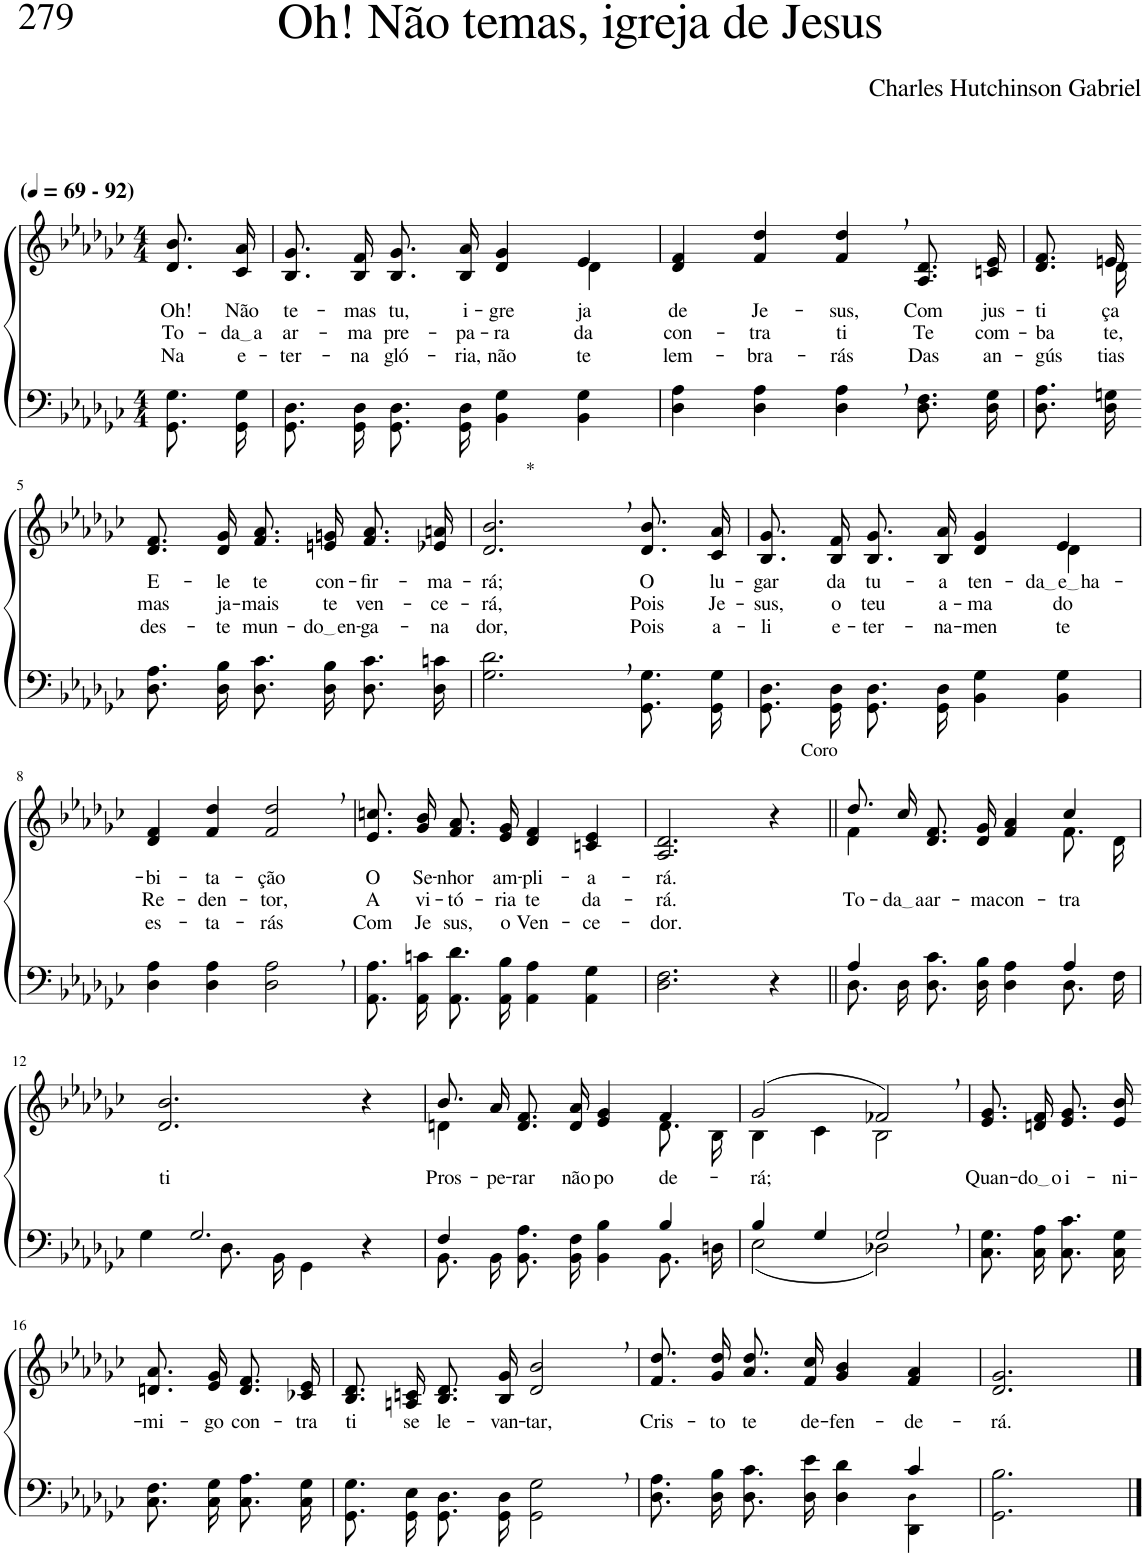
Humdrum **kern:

**kern	**kern	**text	**text	**text
*part2	*part1	*part1	*part1	*part1
*staff2	*staff1	*staff1	*staff1	*staff1
*I"Parte III e IV	*I"Parte I e II	*	*	*
*clefF4	*clefG2	*	*	*
*Trd-1c-2	*Trd-1c-2	*	*	*
*k[b-e-a-d-g-c-]	*k[b-e-a-d-g-c-]	*	*	*
*M4/4	*M4/4	*	*	*
*MM69	*MM69	*	*	*
=1	=1	=1	=1	=1
!	!LO:TX:a:B:t=(	!	!	!
!	!LO:TX:a:B:t=- 92)	!	!	!
!	!	!LO:LY:b	!LO:LY:b	!LO:LY:b
8.GG-/ 8.G-/L	8.d-/ 8.b-/L	Oh!	To-	Na
!	!	!LO:LY:b	!LO:LY:b	!LO:LY:b
16GG-/ 16G-/Jk	16c-/ 16a-/Jk	Não	da a	e-
=2	=2	=2	=2	=2
!	!	!LO:LY:b	!LO:LY:b	!LO:LY:b
*	*^	*	*	*
8.GG-/ 8.D-/L	8.B-/ 8.g-/L	2.ryy	te-	ar-	-ter-
!	!	!	!LO:LY:b	!LO:LY:b	!LO:LY:b
16GG-/ 16D-/Jk	16B-/ 16f/Jk	.	-mas	-ma	-na
!	!	!	!LO:LY:b	!LO:LY:b	!LO:LY:b
8.GG-/ 8.D-/L	8.B-/ 8.g-/L	.	tu,	pre-	gló-
!	!	!	!LO:LY:b	!LO:LY:b	!LO:LY:b
16GG-/ 16D-/Jk	16B-/ 16a-/Jk	.	i-	-pa-	-ria,
!	!	!	!LO:LY:b	!LO:LY:b	!LO:LY:b
4BB-\ 4G-\	4d-/ 4g-/	.	-gre-	-ra-	não
!	!	!	!LO:LY:b	!LO:LY:b	!LO:LY:b
4BB-\ 4G-\	4e-/	4d-\	-ja	-da	te
=3	=3	=3	=3	=3	=3
!	!	!	!LO:LY:b	!LO:LY:b	!LO:LY:b
*	*v	*v	*	*	*
4D-\ 4A-\	4d-/ 4f/	de	con-	lem-
!	!	!LO:LY:b	!LO:LY:b	!LO:LY:b
4D-\ 4A-\	4f/ 4dd-/	Je-	-tra	-bra-
!	!	!LO:LY:b	!LO:LY:b	!LO:LY:b
4D-\, 4A-\,	4f/, 4dd-/,	-sus,	ti	-rás
!	!	!LO:LY:b	!LO:LY:b	!LO:LY:b
8.D-\ 8.F\L	8.A-/ 8.d-/L	Com	Te	Das
!	!	!LO:LY:b	!LO:LY:b	!LO:LY:b
16D-\ 16G-\Jk	16cn/ 16e-/Jk	jus-	com-	an-
=4	=4	=4	=4	=4
!	!	!LO:LY:b	!LO:LY:b	!LO:LY:b
*	*^	*	*	*
8.D-\ 8.A-\L	8.d-/ 8.f/L	8.ryy	-ti-	-ba-	-gús-
!	!	!	!LO:LY:b	!LO:LY:b	!LO:LY:b
16D-\ 16Gn\Jk	16en/Jk	16d-\	ça	-te,	-tias
!!LO:LB:g=z
=5-	=5-	=5-	=5-	=5-	=5-
!	!	!	!LO:LY:b	!LO:LY:b	!LO:LY:b
*	*v	*v	*	*	*
8.D-\ 8.A-\L	8.d-/ 8.f/L	E-	mas	des-
!	!	!LO:LY:b	!LO:LY:b	!LO:LY:b
16D-\ 16B-\Jk	16d-/ 16g-/Jk	-le	ja-	-te
!	!	!LO:LY:b	!LO:LY:b	!LO:LY:b
8.D-\ 8.c-\L	8.f/ 8.a-/L	te	-mais	mun-
!	!	!LO:LY:b	!LO:LY:b	!LO:LY:b
16D-\ 16B-\Jk	16en/ 16gn/Jk	con-	te	do en
!	!	!LO:LY:b	!LO:LY:b	!LO:LY:b
8.D-\ 8.c-\L	8.f/ 8.a-/L	-fir-	ven-	-ga-
!	!	!LO:LY:b	!LO:LY:b	!LO:LY:b
16D-\ 16cn\Jk	16e-X/ 16an/Jk	-ma-	-ce-	-na
=6	=6	=6	=6	=6
!	!LO:TX:a:t=*	!	!	!
!	!	!LO:LY:b	!LO:LY:b	!LO:LY:b
2.G-\, 2.d-\,	2.d-/, 2.b-/,	-rá;	-rá,	dor,
!	!	!LO:LY:b	!LO:LY:b	!LO:LY:b
8.GG-/ 8.G-/L	8.d-/ 8.b-/L	O	Pois	Pois
!	!	!LO:LY:b	!LO:LY:b	!LO:LY:b
16GG-/ 16G-/Jk	16c-/ 16a-/Jk	lu-	Je-	a-
=7	=7	=7	=7	=7
!	!	!LO:LY:b	!LO:LY:b	!LO:LY:b
*	*^	*	*	*
8.GG-/ 8.D-/L	8.B-/ 8.g-/L	2.ryy	-gar	-sus,	-li
!	!	!	!LO:LY:b	!LO:LY:b	!LO:LY:b
16GG-/ 16D-/Jk	16B-/ 16f/Jk	.	da	o	e-
!	!	!	!LO:LY:b	!LO:LY:b	!LO:LY:b
8.GG-/ 8.D-/L	8.B-/ 8.g-/L	.	tu-	teu	-ter-
!	!	!	!LO:LY:b	!LO:LY:b	!LO:LY:b
16GG-/ 16D-/Jk	16B-/ 16a-/Jk	.	-a	a-	-na-
!	!	!	!LO:LY:b	!LO:LY:b	!LO:LY:b
4BB-\ 4G-\	4d-/ 4g-/	.	ten-	-ma-	-men-
!	!	!	!LO:LY:b	!	!
!	!	!	!	!LO:LY:b	!LO:LY:b
4BB-\ 4G-\	4e-/	4d-\	.	-do	-te
!!LO:LB:g=z
=8	=8	=8	=8	=8	=8
!	!	!	!LO:LY:b	!LO:LY:b	!LO:LY:b
*	*v	*v	*	*	*
4D-\ 4A-\	4d-/ 4f/	-bi-	Re-	es-
!	!	!LO:LY:b	!LO:LY:b	!LO:LY:b
4D-\ 4A-\	4f/ 4dd-/	-ta-	-den-	-ta-
!	!	!LO:LY:b	!LO:LY:b	!LO:LY:b
2D-\, 2A-\,	2f/, 2dd-/,	-ção	-tor,	-rás
=9	=9	=9	=9	=9
!	!	!LO:LY:b	!LO:LY:b	!LO:LY:b
8.AA-\ 8.A-\L	8.e-/ 8.ccn/L	O	A	Com
!	!	!LO:LY:b	!LO:LY:b	!LO:LY:b
16AA-\ 16cn\Jk	16g-/ 16b-/Jk	Se-	vi-	Je
!	!	!LO:LY:b	!LO:LY:b	!LO:LY:b
8.AA-\ 8.d-\L	8.f/ 8.a-/L	-nhor	-tó-	sus,
!	!	!LO:LY:b	!LO:LY:b	!LO:LY:b
16AA-\ 16B-\Jk	16e-/ 16g-/Jk	am-	-ria	o
!	!	!LO:LY:b	!LO:LY:b	!LO:LY:b
4AA-\ 4A-\	4d-/ 4f/	-pli-	te	Ven-
!	!	!LO:LY:b	!LO:LY:b	!LO:LY:b
4AA-\ 4G-\	4cn/ 4e-/	-a-	da-	-ce-
=10	=10	=10	=10	=10
!	!	!LO:LY:b	!LO:LY:b	!LO:LY:b
2.D-\ 2.F\	2.A-/ 2.d-/	-rá.	-rá.	-dor.
!	!LO:TX:a:t=Coro	!	!	!
4r	4r	.	.	.
=11||	=11||	=11||	=11||	=11||
*^	*^	*	*	*
!	!	!	!	!	!LO:LY:b	!
4A-/	8.D-\L	8.dd-/L	4f\	.	To-	.
!	!	!	!	!	!LO:LY:b	!
.	16D-\Jk	16cc-/Jk	.	.	da a	.
!	!	!	!	!	!LO:LY:b	!
2ryy	8.D-\ 8.c-\L	8.d-/ 8.f/L	2ryy	.	ar-	.
!	!	!	!	!	!LO:LY:b	!
.	16D-\ 16B-\Jk	16d-/ 16g-/Jk	.	.	-ma	.
!	!	!	!	!	!LO:LY:b	!
.	4D-\ 4A-\	4f/ 4a-/	.	.	con-	.
!	!	!	!	!	!LO:LY:b	!
4A-/	8.D-\L	4cc-/	8.f\L	.	-tra	.
.	16F\Jk	.	16d-\Jk	.	.	.
!!LO:LB:g=z
=12	=12	=12	=12	=12	=12	=12
!	!	!	!	!LO:LY:b	!	!
*	*	*v	*v	*	*	*
2.G-/	4G-\	2.d-/ 2.b-/	ti	.	.
.	8.D-\L	.	.	.	.
.	16BB-\Jk	.	.	.	.
.	4GG-\	.	.	.	.
4r	4ryy	4r	.	.	.
=13	=13	=13	=13	=13	=13
*	*	*^	*	*	*
!	!	!	!	!LO:LY:b	!	!
4F/	8.BB-\L	8.b-/L	4dn\	-Pros-	.	.
!	!	!	!	!LO:LY:b	!	!
.	16BB-\Jk	16a-/Jk	.	-pe-	.	.
!	!	!	!	!LO:LY:b	!	!
2ryy	8.BB-\ 8.A-\L	8.d/ 8.f/L	2ryy	-rar	.	.
!	!	!	!	!LO:LY:b	!	!
.	16BB-\ 16F\Jk	16d/ 16a-/Jk	.	não	.	.
!	!	!	!	!LO:LY:b	!	!
.	4BB-\ 4B-\	4e-/ 4g-/	.	po-	.	.
!	!	!	!	!LO:LY:b	!	!
4B-/	8.BB-\L	4f/	8.d\L	-de-	.	.
.	16Dn\Jk	.	16B-\Jk	.	.	.
=14	=14	=14	=14	=14	=14	=14
!	!	!	!	!LO:LY:b	!	!
4B-/	(2E-\	(2g-/	4B-\	-rá;	.	.
4G-/	.	.	4c-\	.	.	.
2G-,/	2D-X\)	2f-X,/)	2B-\	.	.	.
=15	=15	=15	=15	=15	=15	=15
!	!	!	!	!LO:LY:b	!	!
*v	*v	*	*	*	*	*
*	*v	*v	*	*	*
8.C-\ 8.G-\L	8.e-/ 8.g-/L	Quan-	.	.
!	!	!LO:LY:b	!	!
16C-\ 16A-\Jk	16dn/ 16f/Jk	do o	.	.
!	!	!LO:LY:b	!	!
8.C-\ 8.c-\L	8.e-/ 8.g-/L	i-	.	.
!	!	!LO:LY:b	!	!
16C-\ 16G-\Jk	16e-/ 16b-/Jk	-ni-	.	.
!!LO:LB:g=z
=16-	=16-	=16-	=16-	=16-
!	!	!LO:LY:b	!	!
8.C-\ 8.F\L	8.dn/ 8.a-/L	-mi-	.	.
!	!	!LO:LY:b	!	!
16C-\ 16G-\Jk	16e-/ 16g-/Jk	-go	.	.
!	!	!LO:LY:b	!	!
8.C-\ 8.A-\L	8.d/ 8.f/L	con-	.	.
!	!	!LO:LY:b	!	!
16C-\ 16G-\Jk	16c-X/ 16e-/Jk	-tra	.	.
=17	=17	=17	=17	=17
!	!	!LO:LY:b	!	!
8.GG-/ 8.G-/L	8.B-/ 8.d-/L	ti	.	.
!	!	!LO:LY:b	!	!
16GG-/ 16E-/Jk	16An/ 16cn/Jk	se	.	.
!	!	!LO:LY:b	!	!
8.GG-/ 8.D-/L	8.B-/ 8.d-/L	le-	.	.
!	!	!LO:LY:b	!	!
16GG-/ 16D-/Jk	16B-/ 16g-/Jk	-van-	.	.
!	!	!LO:LY:b	!	!
2GG-\, 2G-\,	2d-/, 2b-/,	-tar,	.	.
=18	=18	=18	=18	=18
*^	*	*	*	*
!	!	!	!LO:LY:b	!	!
2.ryy	8.D-\ 8.A-\L	8.f/ 8.dd-/L	Cris-	.	.
!	!	!	!LO:LY:b	!	!
.	16D-\ 16B-\Jk	16g-/ 16dd-/Jk	-to	.	.
!	!	!	!LO:LY:b	!	!
.	8.D-\ 8.c-\L	8.a-\ 8.dd-\L	te	.	.
!	!	!	!LO:LY:b	!	!
.	16D-\ 16e-\Jk	16f\ 16cc-\Jk	de-	.	.
!	!	!	!LO:LY:b	!	!
.	4D-\ 4d-\	4g-/ 4b-/	-fen-	.	.
!	!	!	!LO:LY:b	!	!
4c-/	4DD-\ 4D-!\	4f/ 4a-/	-de-	.	.
=19	=19	=19	=19	=19	=19
!	!	!	!LO:LY:b	!	!
*v	*v	*	*	*	*
2.GG-\ 2.B-\	2.d-/ 2.g-/	-rá.	.	.
==	==	==	==	==
*-	*-	*-	*-	*-
